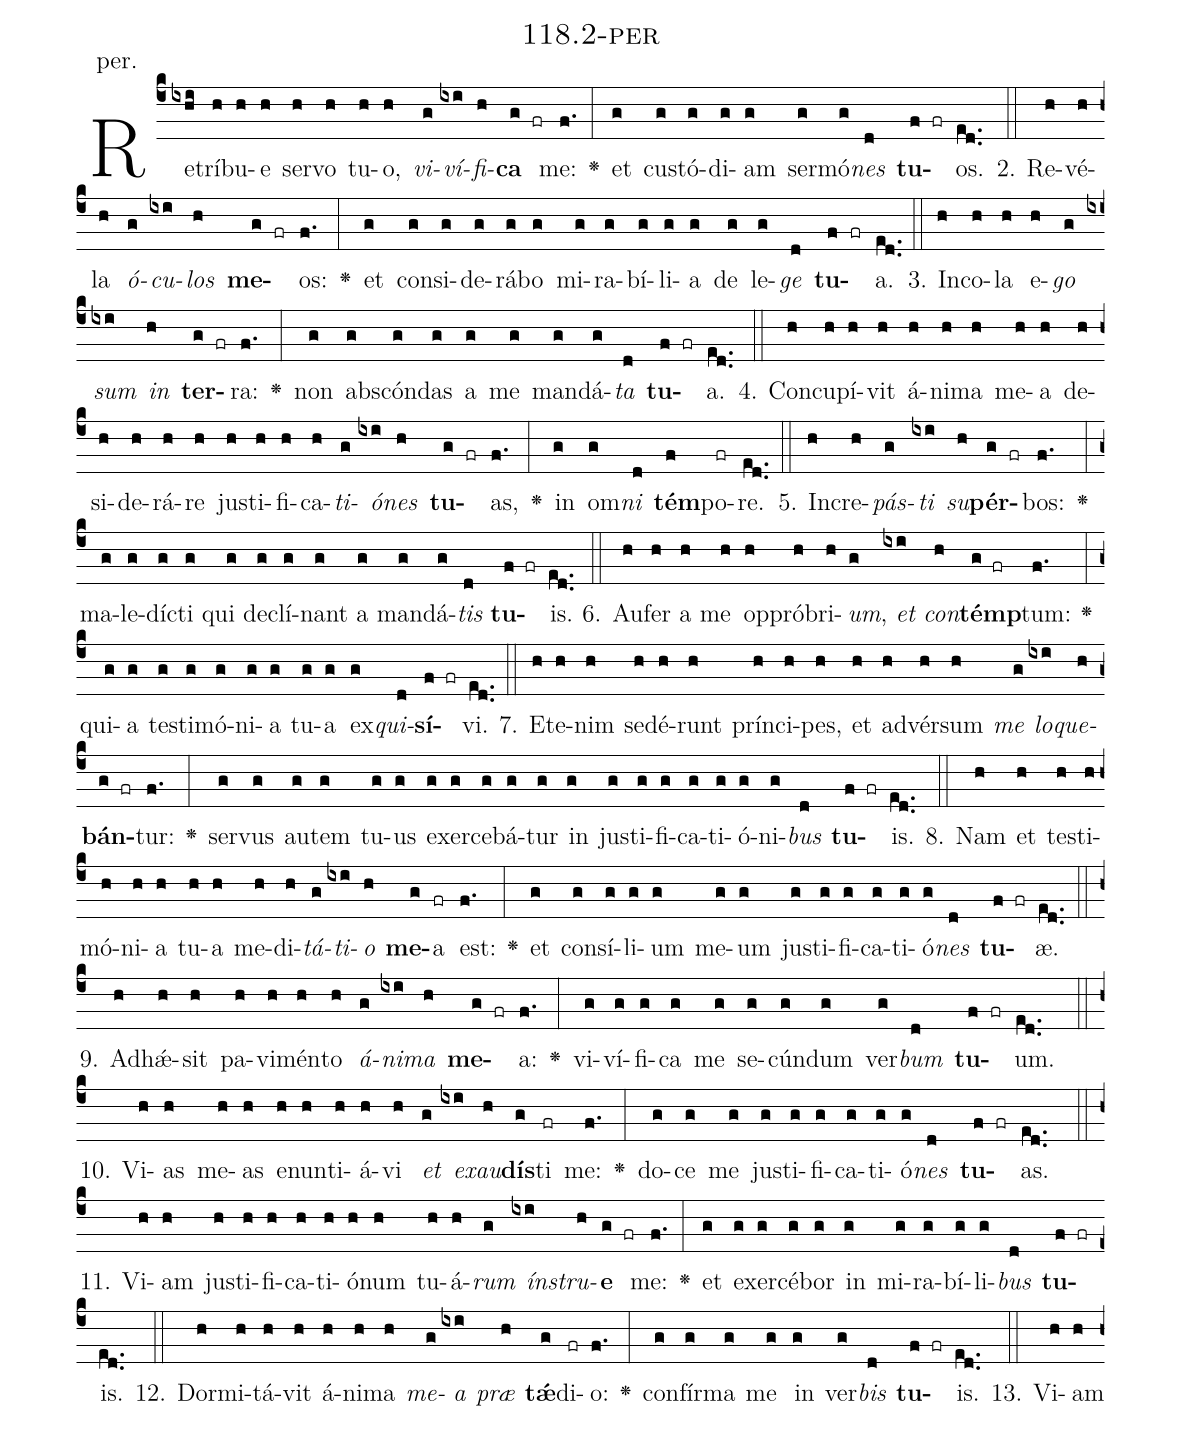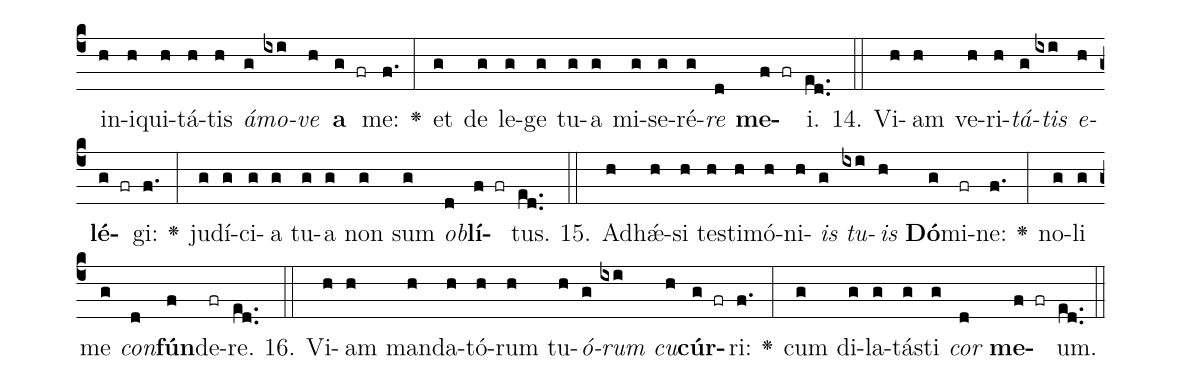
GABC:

name: 118.2-per;
annotation: per.;
%%
(c4)Re(ixhi)trí(h)bu(h)e(h) ser(h)vo(h) tu(h)o,(h) <i>vi</i>(g)<i>ví</i>(ixi)<i>fi</i>(h)<b>ca</b>(g fr) me:(f.) <v>\greheightstar</v>(:) et(g) cus(g)tó(g)di(g)am(g) ser(g)mó(g)<i>nes</i>(d) <b>tu</b>(f fr)os.(ed..) (::)
2. Re(h)vé(h)la(h) <i>ó</i>(g)<i>cu</i>(ixi)<i>los</i>(h) <b>me</b>(g fr)os:(f.) <v>\greheightstar</v>(:) et(g) con(g)si(g)de(g)rá(g)bo(g) mi(g)ra(g)bí(g)li(g)a(g) de(g) le(g)<i>ge</i>(d) <b>tu</b>(f fr)a.(ed..) (::)
3. In(h)co(h)la(h) e(h)<i>go</i>(g) <i>sum</i>(ixi) <i>in</i>(h) <b>ter</b>(g fr)ra:(f.) <v>\greheightstar</v>(:) non(g) abs(g)cón(g)das(g) a(g) me(g) man(g)dá(g)<i>ta</i>(d) <b>tu</b>(f fr)a.(ed..) (::)
4. Con(h)cu(h)pí(h)vit(h) á(h)ni(h)ma(h) me(h)a(h) de(h)si(h)de(h)rá(h)re(h) jus(h)ti(h)fi(h)ca(h)<i>ti</i>(g)<i>ó</i>(ixi)<i>nes</i>(h) <b>tu</b>(g fr)as,(f.) <v>\greheightstar</v>(:) in(g) om(g)<i>ni</i>(d) <b>tém</b>(f)po(fr)re.(ed..) (::)
5. In(h)cre(h)<i>pás</i>(g)<i>ti</i>(ixi) <i>su</i>(h)<b>pér</b>(g fr)bos:(f.) <v>\greheightstar</v>(:) ma(g)le(g)díc(g)ti(g) qui(g) de(g)clí(g)nant(g) a(g) man(g)dá(g)<i>tis</i>(d) <b>tu</b>(f fr)is.(ed..) (::)
6. Au(h)fer(h) a(h) me(h) op(h)pró(h)bri(h)<i>um</i>,(g) <i>et</i>(ixi) <i>con</i>(h)<b>témp</b>(g fr)tum:(f.) <v>\greheightstar</v>(:) qui(g)a(g) tes(g)ti(g)mó(g)ni(g)a(g) tu(g)a(g) ex(g)<i>qui</i>(d)<b>sí</b>(f fr)vi.(ed..) (::)
7. Et(h)e(h)nim(h) se(h)dé(h)runt(h) prín(h)ci(h)pes,(h) et(h) ad(h)vér(h)sum(h) <i>me</i>(g) <i>lo</i>(ixi)<i>que</i>(h)<b>bán</b>(g fr)tur:(f.) <v>\greheightstar</v>(:) ser(g)vus(g) au(g)tem(g) tu(g)us(g) ex(g)er(g)ce(g)bá(g)tur(g) in(g) jus(g)ti(g)fi(g)ca(g)ti(g)ó(g)ni(g)<i>bus</i>(d) <b>tu</b>(f fr)is.(ed..) (::)
8. Nam(h) et(h) tes(h)ti(h)mó(h)ni(h)a(h) tu(h)a(h) me(h)di(h)<i>tá</i>(g)<i>ti</i>(ixi)<i>o</i>(h) <b>me</b>(g)a(fr) est:(f.) <v>\greheightstar</v>(:) et(g) con(g)sí(g)li(g)um(g) me(g)um(g) jus(g)ti(g)fi(g)ca(g)ti(g)ó(g)<i>nes</i>(d) <b>tu</b>(f fr)æ.(ed..) (::)
9. Ad(h)hǽ(h)sit(h) pa(h)vi(h)mén(h)to(h) <i>á</i>(g)<i>ni</i>(ixi)<i>ma</i>(h) <b>me</b>(g fr)a:(f.) <v>\greheightstar</v>(:) vi(g)ví(g)fi(g)ca(g) me(g) se(g)cún(g)dum(g) ver(g)<i>bum</i>(d) <b>tu</b>(f fr)um.(ed..) (::)
10. Vi(h)as(h) me(h)as(h) e(h)nun(h)ti(h)á(h)vi(h) <i>et</i>(g) <i>ex</i>(ixi)<i>au</i>(h)<b>dís</b>(g)ti(fr) me:(f.) <v>\greheightstar</v>(:) do(g)ce(g) me(g) jus(g)ti(g)fi(g)ca(g)ti(g)ó(g)<i>nes</i>(d) <b>tu</b>(f fr)as.(ed..) (::)
11. Vi(h)am(h) jus(h)ti(h)fi(h)ca(h)ti(h)ó(h)num(h) tu(h)á(h)<i>rum</i>(g) <i>ín</i>(ixi)<i>stru</i>(h)<b>e</b>(g fr) me:(f.) <v>\greheightstar</v>(:) et(g) ex(g)er(g)cé(g)bor(g) in(g) mi(g)ra(g)bí(g)li(g)<i>bus</i>(d) <b>tu</b>(f fr)is.(ed..) (::)
12. Dor(h)mi(h)tá(h)vit(h) á(h)ni(h)ma(h) <i>me</i>(g)<i>a</i>(ixi) <i>præ</i>(h) <b>tǽ</b>(g)di(fr)o:(f.) <v>\greheightstar</v>(:) con(g)fír(g)ma(g) me(g) in(g) ver(g)<i>bis</i>(d) <b>tu</b>(f fr)is.(ed..) (::)
13. Vi(h)am(h) in(h)i(h)qui(h)tá(h)tis(h) <i>á</i>(g)<i>mo</i>(ixi)<i>ve</i>(h) <b>a</b>(g fr) me:(f.) <v>\greheightstar</v>(:) et(g) de(g) le(g)ge(g) tu(g)a(g) mi(g)se(g)ré(g)<i>re</i>(d) <b>me</b>(f fr)i.(ed..) (::)
14. Vi(h)am(h) ve(h)ri(h)<i>tá</i>(g)<i>tis</i>(ixi) <i>e</i>(h)<b>lé</b>(g fr)gi:(f.) <v>\greheightstar</v>(:) ju(g)dí(g)ci(g)a(g) tu(g)a(g) non(g) sum(g) <i>ob</i>(d)<b>lí</b>(f fr)tus.(ed..) (::)
15. Ad(h)hǽ(h)si(h) tes(h)ti(h)mó(h)ni(h)<i>is</i>(g) <i>tu</i>(ixi)<i>is</i>(h) <b>Dó</b>(g)mi(fr)ne:(f.) <v>\greheightstar</v>(:) no(g)li(g) me(g) <i>con</i>(d)<b>fún</b>(f)de(fr)re.(ed..) (::)
16. Vi(h)am(h) man(h)da(h)tó(h)rum(h) tu(h)<i>ó</i>(g)<i>rum</i>(ixi) <i>cu</i>(h)<b>cúr</b>(g fr)ri:(f.) <v>\greheightstar</v>(:) cum(g) di(g)la(g)tás(g)ti(g) <i>cor</i>(d) <b>me</b>(f fr)um.(ed..) (::)
